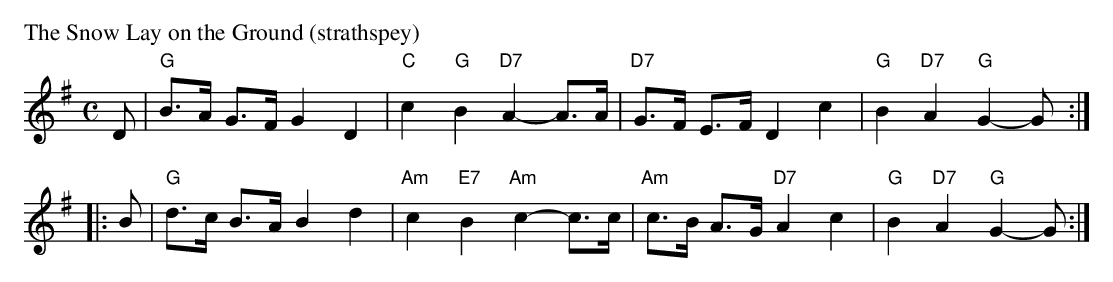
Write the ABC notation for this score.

X:1
P: The Snow Lay on the Ground (strathspey)
M: C
L: 1/16
K: G
D2 \
| "G"B3A G3F G4 D4 | "C"c4 "G"B4 "D7"A4- A3A \
| "D7"G3F E3F D4 c4 | "G"B4 "D7"A4 "G"G4- G2 :|
|: B2 \
| "G"d3c B3A B4 d4 | "Am"c4 "E7"B4 "Am"c4- c3c \
| "Am"c3B A3G "D7"A4 c4 | "G"B4 "D7"A4 "G"G4- G2 :|
